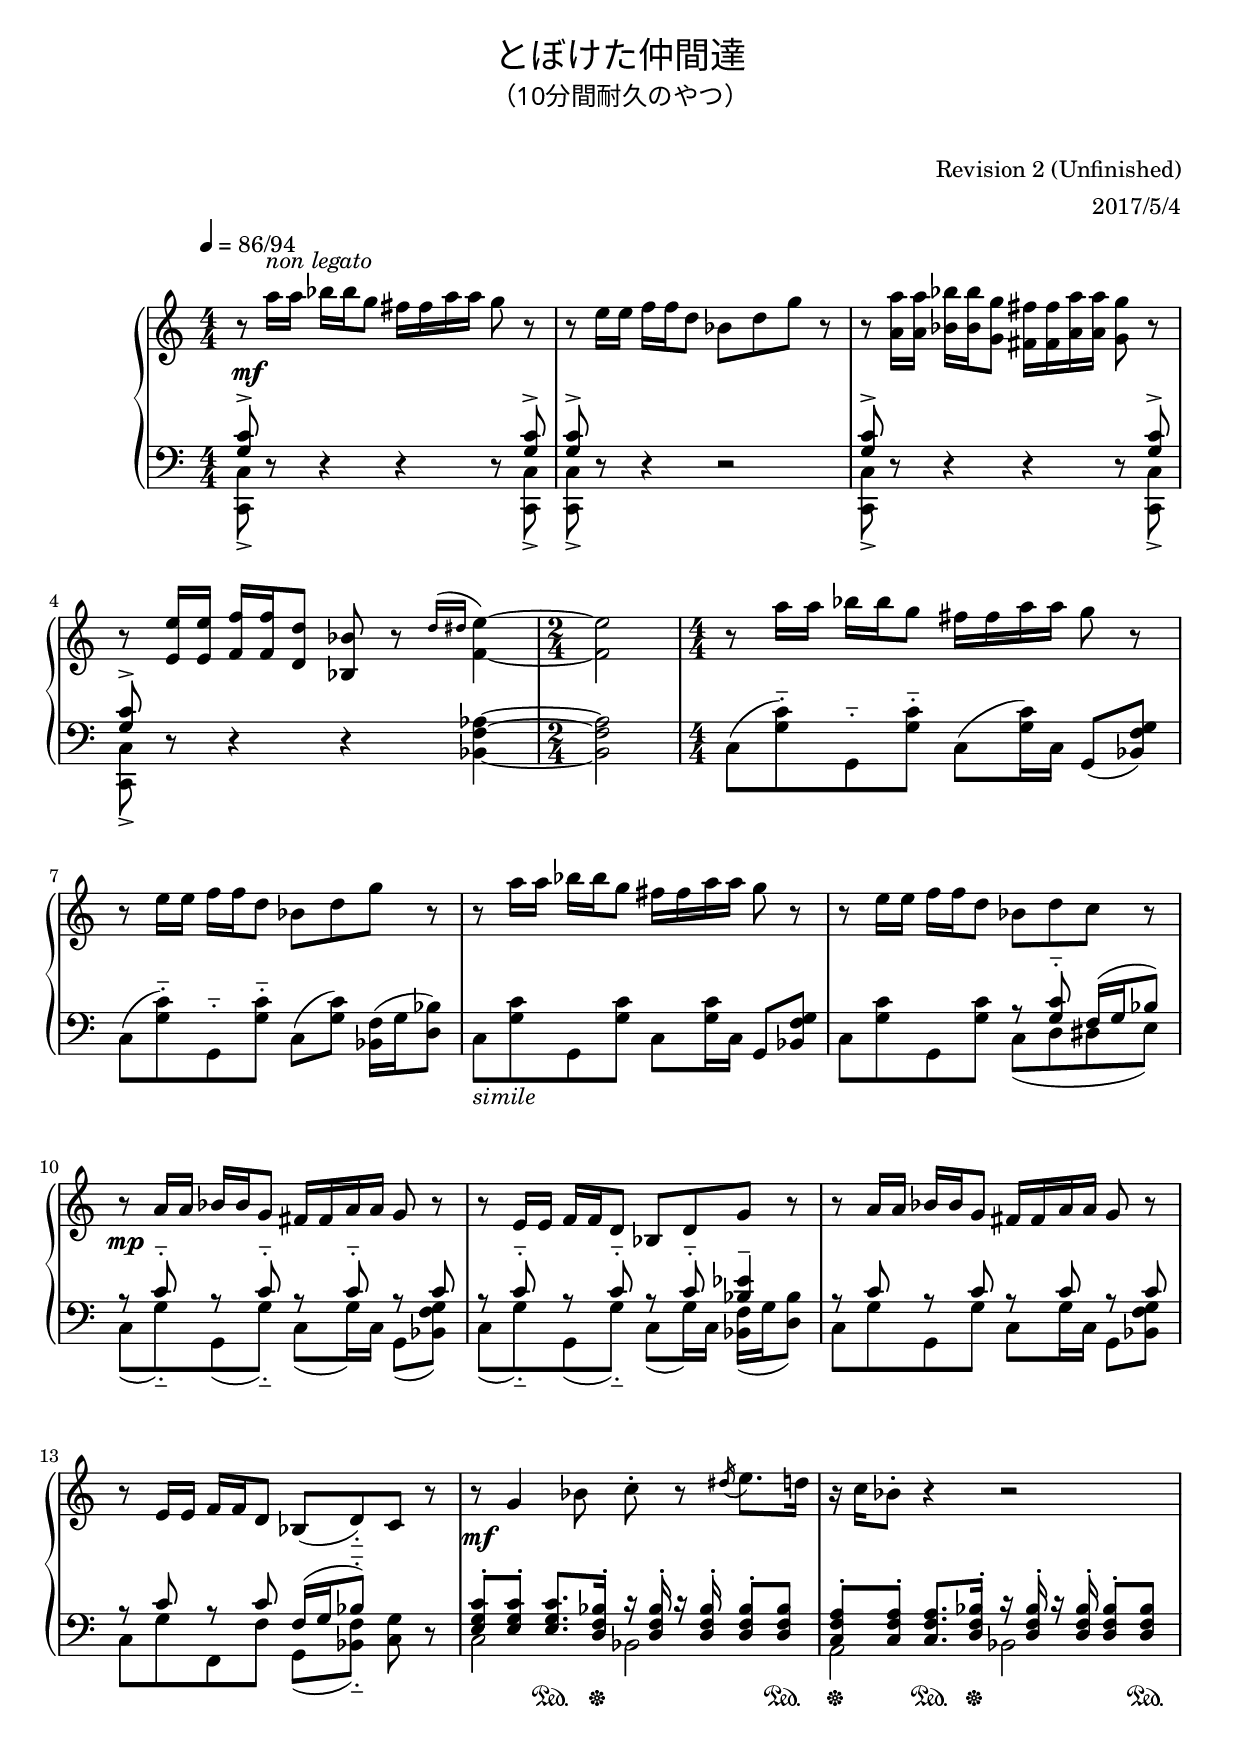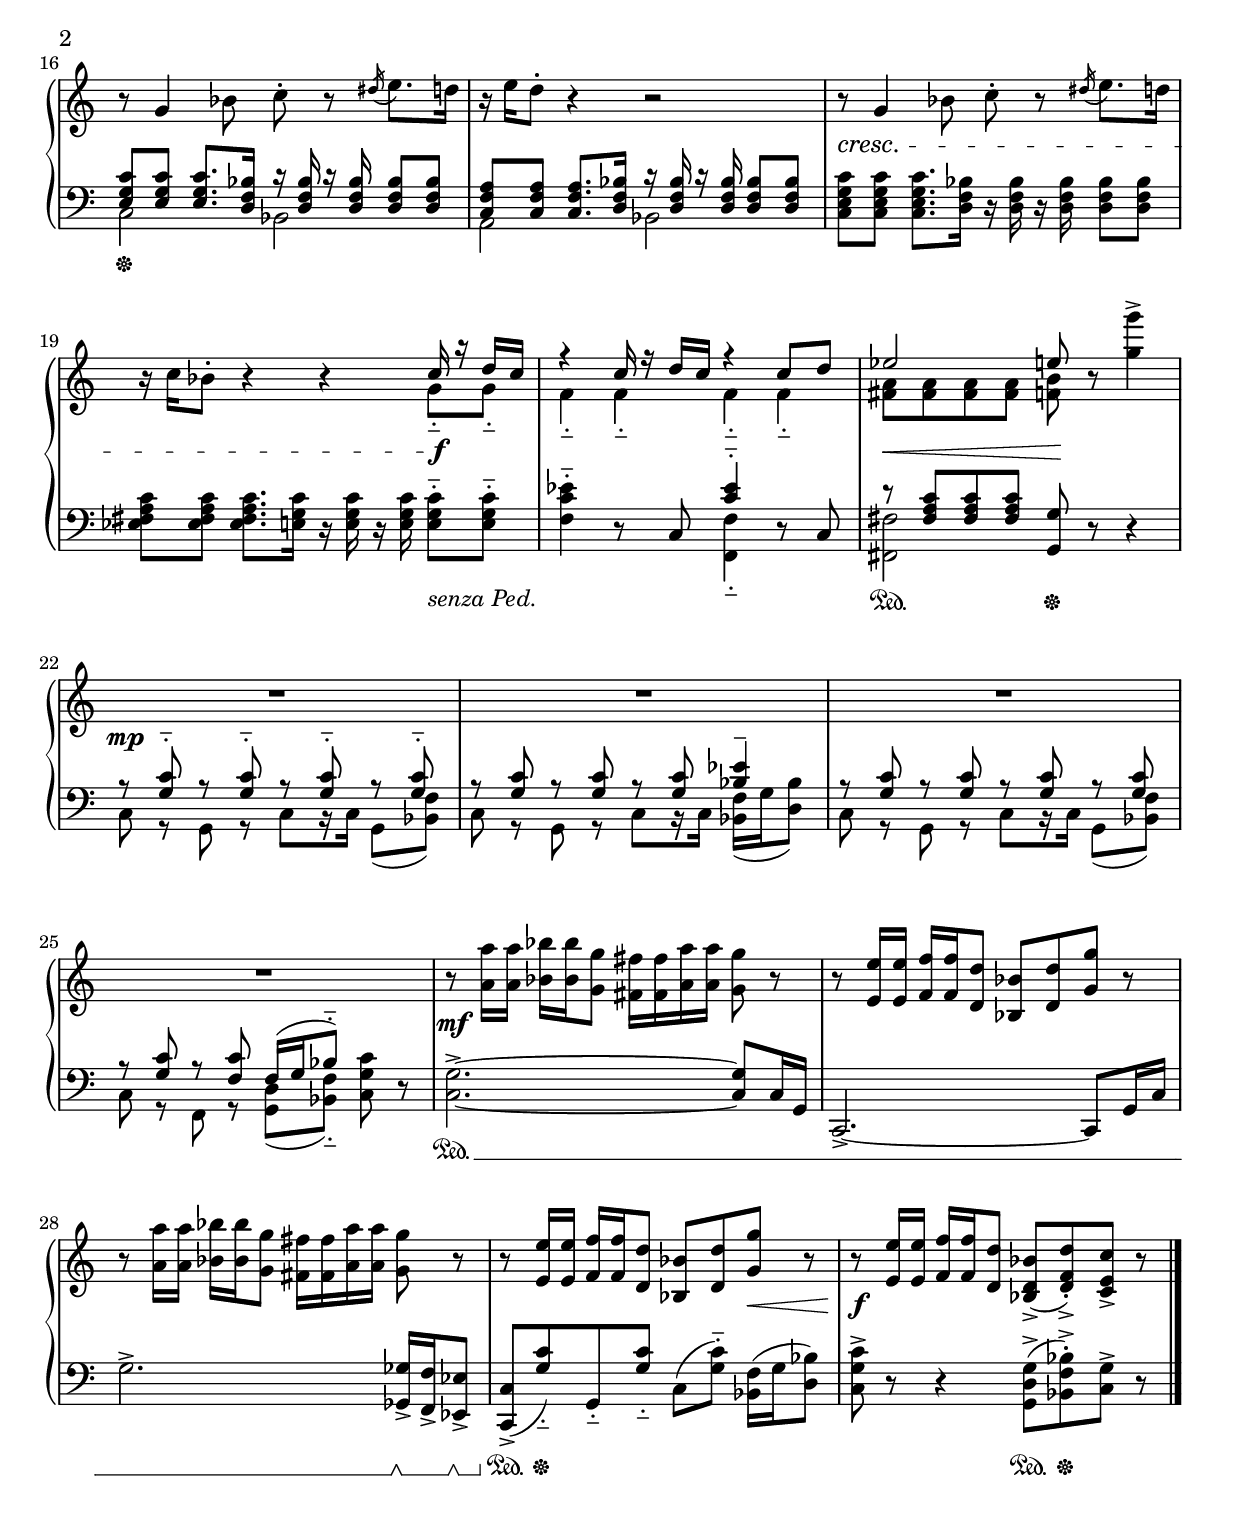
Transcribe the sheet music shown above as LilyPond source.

\version "2.19.24"

\include "stylesheet.ily"

cleft = \change Staff = "left"
cright = \change Staff = "right"

\header {
  title = "とぼけた仲間達"
  nickname = "（10分間耐久のやつ）"
  revision = "Revision 2 (Unfinished)"
  date = "2017/5/4"
}

\paper {
}

global = {
  \key c \major
  \time 4/4
  \tempo \markup {
    \concat {
      \smaller \general-align #Y #DOWN \note #"4" #1
      \normal-text " = 86/94"
    }
  }

  s1*4
  \time 2/4
  s2
  \time 4/4

  s1*8

  s1*8

  s1*4

  s1*5
  \bar "|."
}

right = << \global \relative c''' {
  \clef treble
  r8 a16^\markup \italic "non legato" a bes bes g8 fis16 fis a a g8 r |
  r8 e16 e f f d8 bes d g r |
  r8 <a, a'>16 q <bes bes'> q <g g'>8 <fis fis'>16 q <a a'> q <g g'>8 r |
  r8 <e e'>16 q <f f'> q <d d'>8 <bes bes'> r \acciaccatura { \slurUp d'16 dis } <f, e'>4 ~ \slurNeutral | q2 |

  r8 a'16 a bes bes g8 fis16 fis a a g8 r |
  r8 e16 e f f d8 bes d g r |
  r8 a16 a bes bes g8 fis16 fis a a g8 r |
  r8 e16 e f f d8 bes d c r |

  r8 a16 a bes bes g8 fis16 fis a a g8 r |
  r8 e16 e f f d8 bes d g r |
  r8 a16 a bes bes g8 fis16 fis a a g8 r |
  r8 e16 e f f d8 bes( d-_) c r |

  r8 g'4 bes8 c-. r \acciaccatura dis16 e8. d16 | r c bes8-. r4 r2 |
  r8 g4 bes8 c-. r \acciaccatura dis16 e8. d16 | r e d8-. r4 r2 |
  r8 g,4 bes8 c-. r \acciaccatura dis16 e8. d16 | r c bes8-. r4 r << { c16 r d c } \\ { g8-_ g-_ } >> |
  << { r4 c16 r d c r4 c8 d } \\ { f,4-_ f-_ f-_ f-_ } >> | << { ees'2 e8 } \\ { <fis, a>8 q q q <f b> } >> r <g' g'>4-> |

  R1*4

  r8 <a, a'>16 q <bes bes'> q <g g'>8 <fis fis'>16 q <a a'> q <g g'>8 r |
  r8 <e e'>16 q <f f'> q <d d'>8 <bes bes'> <d d'> <g g'> r |
  r8 <a a'>16 q <bes bes'> q <g g'>8 <fis fis'>16 q <a a'> q <g g'>8 r |
  r8 <e e'>16 q <f f'> q <d d'>8 <bes bes'> <d d'> <g g'> r |
  r8 <e e'>16 q <f f'> q <d d'>8 <bes d bes'>->( <d f d'>-.->) <c e c'>-> r |
} >>

left = << \global \relative c {
  \clef bass
  << <g' c>8-> \\ <c,, c'>8-> >> r r4 r4 r8 << <g'' c>8-> \\ <c,, c'>8-> >> |
  << <g'' c>8-> \\ <c,, c'>8-> >> r r4 r2 |
  << <g'' c>8-> \\ <c,, c'>8-> >> r r4 r4 r8 << <g'' c>8-> \\ <c,, c'>8-> >> |
  << <g'' c>8-> \\ <c,, c'>8-> >> r r4 r4 <bes' f' aes>4  ~ | q2 |

  c8( <g' c>-_) g,-_ <g' c>-_ c,8( <g' c>16) c, g8( <bes f' g>) |
  c8( <g' c>-_) g,-_ <g' c>-_ c,8( <g' c>) <bes, f'>16( g' <d bes'>8) |
  c8_\markup \italic "simile" <g' c> g, <g' c> c, <g' c>16 c, g8 <bes f' g> |
  c8 <g' c> g, <g' c> << { r <g c>-_ f16( g bes8) } \\ { c,8( d dis e) } >> |

  << { r8 c'-_ r c-_ r c-_ r c } \\ { c,8( g'-_) g,8( g'-_) c,8( g'16) c, g8( <bes f' g>) } >>
  << { r8 c'-_ r c-_ r c-_ <bes ees>4-- } \\ { c,8( g'-_) g,8( g'-_) c,8( g'16) c, <bes f'>16( g' <d bes'>8) } >>
  << { r8 c' r c r c r c } \\ { c,8 g' g,8 g' c,8 g'16 c, g8 <bes f' g> } >>
  << { r8 c' r c f,16( g bes8-_) } \\ { c,8 g' f, f' g,([ <bes f'>-_)] } >> <c g'>8 r

  << {
   <e g c>8-. q-. q8. <d f bes>16-. r q-. r q-. q8-. q |
   <c f a>8-. q-. q8. <d f bes>16-. r q-. r q-. q8-. q |
   <e g c>8 q q8. <d f bes>16 r q r q q8 q |
   <c f a>8 q q8. <d f bes>16 r q r q q8 q |
    } \\ {
   c2 bes | a bes |
   c2 bes | a bes |
  } >>
  <c e g c>8 q q8. <d f bes>16 r q r q q8 q |
  <ees fis a c>8 q q8. <e g c>16 r q r q q8-_ q-_ |
  <f c' ees>4-_ r8 c << <c' ees>4-_ \\ <f,, f'>-_ >> r8 c' |
  << { r8 <fis a c> q q } \\ { <fis, fis'>2 } >> <g g'>8 r r4 |

  << { r8 <g' c>-_ r q-_ r q-_ r q-_ } \\ { c,8 r g r c[ r16 c] g8( <bes f'>) } >> |
  << { r8 <g' c> r q r q <bes ees>4-- } \\ { c,8 r g r c[ r16 c] <bes f'>16( g' <d bes'>8) } >>
  << { r8 <g c> r q r q r q } \\ { c,8 r g r c[ r16 c] g8( <bes f'>) } >> |
  << { r8 <g' c> r <f c'> f16( g bes8-_) } \\ { c,8 r f, r <g d'>([ <bes f'>-_)] } >> <c g' c>8 r |

  <c g'>2.-> ~ q8 c16 g | c,2.-> ~ c8 g'16 c | g'2.-> <ges, ges'>16-> <f f'>-> <ees ees'>8-> |
  <c c'>->( <g'' c>-_) g,-_ <g' c>-_ c,( <g' c>-_) <bes, f'>16( g' <d bes'>8) |
  <c g' c>8-> r r4 <g d' g>8->( <bes f' bes>->-.) <c g'>-> r |

} >>

dynamics = {
  s1*4\mf s2
  s1*4
  s1*4\mp
  s1*4\mf
  s1\cresc s2. s4\f
  s1 s2\< s2\!
  s1*4\mp
  s1\mf s s s2. s4\< s1\f
}

pedal = {
  s1*4 s2

  s1*8

  s4 s8.\sustainOn s16\sustainOff s4 s8 s\sustainOn |
  s4\sustainOff s8.\sustainOn s16\sustainOff s4 s8 s\sustainOn |
  s4\sustainOff s2. s1
  s1 s2. s4^\markup \italic "senza Ped."
  s1 s2\sustainOn s2\sustainOff
  s1*4

  \set Dynamics.pedalSustainStyle = #'mixed
  s1\sustainOn s
  s2. s8\sustainOff\sustainOn s16.\sustainOff\sustainOn s32\sustainOff

  \set Dynamics.pedalSustainStyle = #'text
  s8\sustainOn s\sustainOff s2.
  s2 s8\sustainOn s\sustainOff
}

\score {
  <<
    \new PianoStaff \with {
      connectArpeggios = ##t
    } <<
      \new Staff = "right" \right
      \new PianoDynamics = "dynamics" \dynamics
      \new Staff = "left" \left
      \new PianoPedal = "pedal" \pedal
    >>
  >>
  \layout {}
  \midi {
    \tempo 4=86
  }
}